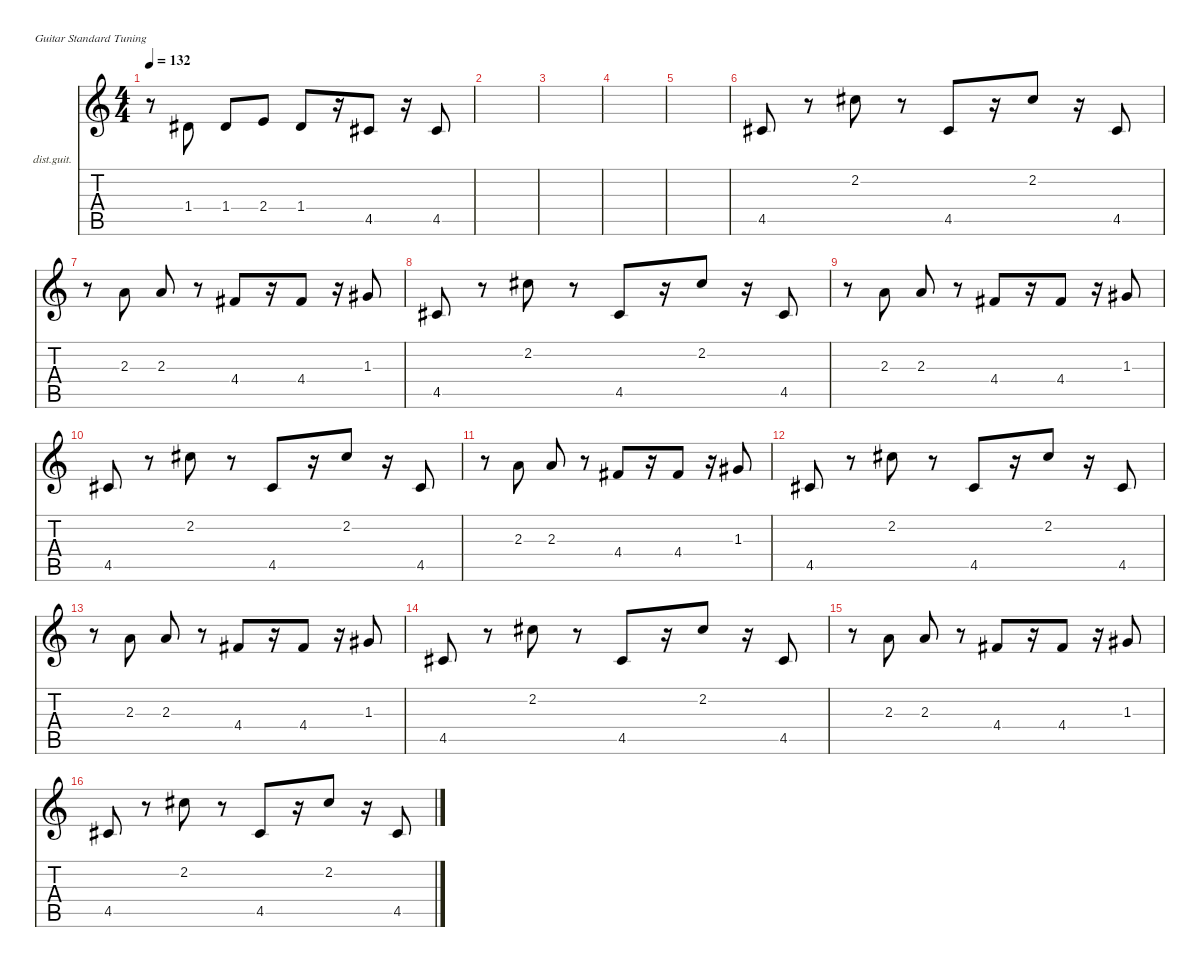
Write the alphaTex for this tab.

\defaultSystemsLayout 4
\hideDynamics
\bracketExtendMode nobrackets
\firstSystemTrackNameOrientation horizontal
\otherSystemsTrackNameOrientation horizontal
\track ("Distortion Guitar" "dist.guit.") {instrument distortionguitar}
\staff {score tabs}
\tuning (E4 B3 G3 D3 A2 E2)
\ts (4 4)
\tempo 132
\clef g2
\ks c
r.8{dy mf beam Down} 1.4{acc #}.8{beam Up} 1.4{acc #}.8{beam Up} 2.4.8{beam Up} 1.4{acc #}.8{beam Up} r.16{beam Up} 4.5{acc #}.8{beam Up} r.16{beam Up} 4.5{acc #}.8{beam Up} |
|
|
|
|
4.5{acc #}.8{beam Up} r.8{beam Up} 2.2{acc #}.8{beam Down} r.8{beam Down} 4.5{acc #}.8{beam Up} r.16{beam Up} 2.2{acc #}.8{beam Up} r.16{beam Up} 4.5{acc #}.8{beam Up} |
r.8{beam Down} 2.3.8{beam Up} 2.3.8{beam Up} r.8{beam Up} 4.4{acc #}.8{beam Up} r.16{beam Up} 4.4{acc #}.8{beam Up} r.16{beam Up} 1.3{acc #}.8{beam Up} |
4.5{acc #}.8{beam Up} r.8{beam Up} 2.2{acc #}.8{beam Down} r.8{beam Down} 4.5{acc #}.8{beam Up} r.16{beam Up} 2.2{acc #}.8{beam Up} r.16{beam Up} 4.5{acc #}.8{beam Up} |
r.8{beam Down} 2.3.8{beam Up} 2.3.8{beam Up} r.8{beam Up} 4.4{acc #}.8{beam Up} r.16{beam Up} 4.4{acc #}.8{beam Up} r.16{beam Up} 1.3{acc #}.8{beam Up} |
4.5{acc #}.8{beam Up} r.8{beam Up} 2.2{acc #}.8{beam Down} r.8{beam Down} 4.5{acc #}.8{beam Up} r.16{beam Up} 2.2{acc #}.8{beam Up} r.16{beam Up} 4.5{acc #}.8{beam Up} |
r.8{beam Down} 2.3.8{beam Up} 2.3.8{beam Up} r.8{beam Up} 4.4{acc #}.8{beam Up} r.16{beam Up} 4.4{acc #}.8{beam Up} r.16{beam Up} 1.3{acc #}.8{beam Up} |
4.5{acc #}.8{beam Up} r.8{beam Up} 2.2{acc #}.8{beam Down} r.8{beam Down} 4.5{acc #}.8{beam Up} r.16{beam Up} 2.2{acc #}.8{beam Up} r.16{beam Up} 4.5{acc #}.8{beam Up} |
r.8{beam Down} 2.3.8{beam Up} 2.3.8{beam Up} r.8{beam Up} 4.4{acc #}.8{beam Up} r.16{beam Up} 4.4{acc #}.8{beam Up} r.16{beam Up} 1.3{acc #}.8{beam Up} |
4.5{acc #}.8{beam Up} r.8{beam Up} 2.2{acc #}.8{beam Down} r.8{beam Down} 4.5{acc #}.8{beam Up} r.16{beam Up} 2.2{acc #}.8{beam Up} r.16{beam Up} 4.5{acc #}.8{beam Up} |
r.8{beam Down} 2.3.8{beam Up} 2.3.8{beam Up} r.8{beam Up} 4.4{acc #}.8{beam Up} r.16{beam Up} 4.4{acc #}.8{beam Up} r.16{beam Up} 1.3{acc #}.8{beam Up} |
4.5{acc #}.8{beam Up} r.8{beam Up} 2.2{acc #}.8{beam Down} r.8{beam Down} 4.5{acc #}.8{beam Up} r.16{beam Up} 2.2{acc #}.8{beam Up} r.16{beam Up} 4.5{acc #}.8{beam Up}
